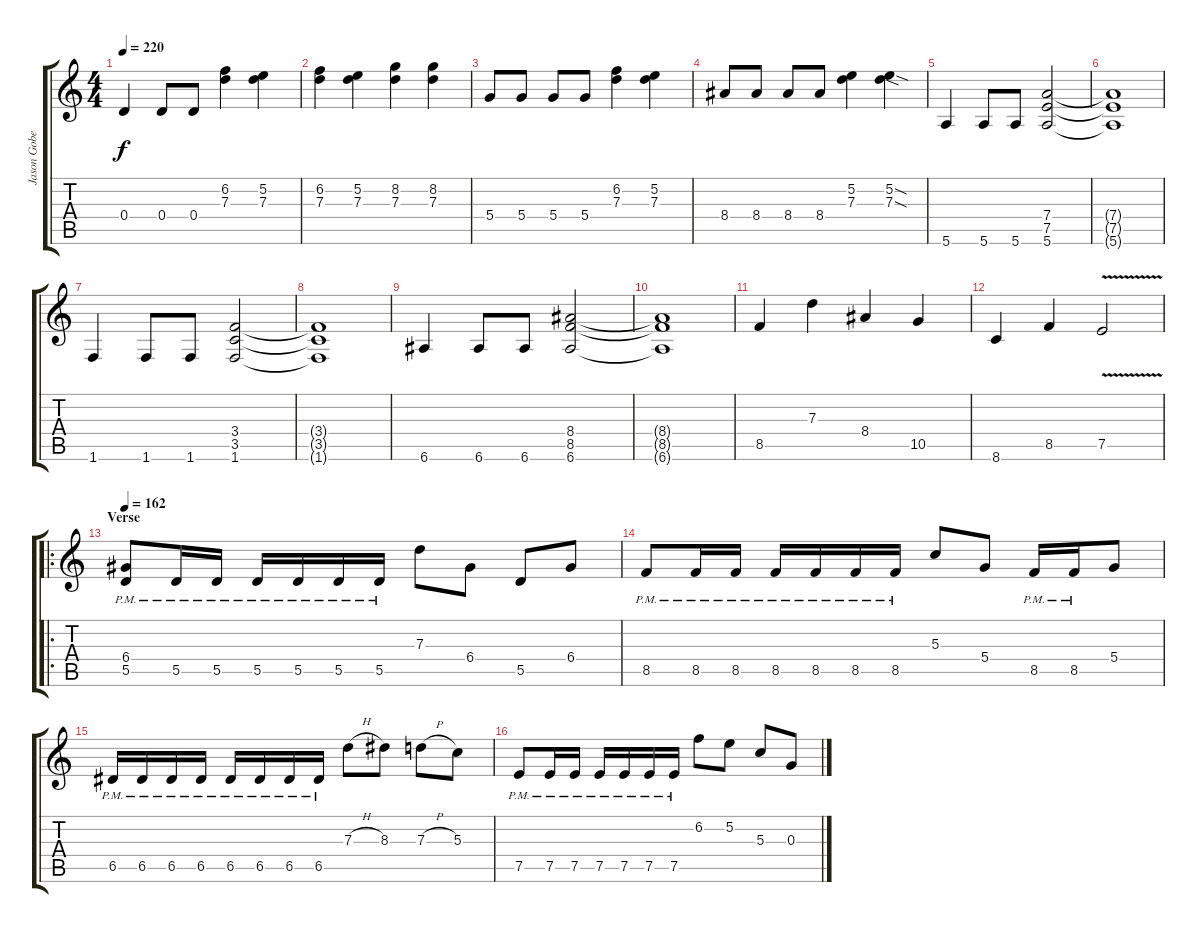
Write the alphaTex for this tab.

\track ("Jason Gobel" "Jason Gobe") {instrument distortionguitar}
\staff {score tabs}
\tuning (E4 B3 G3 D3 A2 E2) {hide}
\ts (4 4)
\tempo 220
\clef g2
\ks c
0.4.4{dy f} 0.4.8 0.4.8 (6.2 7.3).4 (5.2 7.3).4 |
(6.2 7.3).4 (5.2 7.3).4 (8.2 7.3).4 (8.2 7.3).4 |
5.4.8 5.4.8 5.4.8 5.4.8 (6.2 7.3).4 (5.2 7.3).4 |
8.4.8 8.4.8 8.4.8 8.4.8 (5.2 7.3).4 (5.2{sod} 7.3{sod}).4 |
5.6.4 5.6.8 5.6.8 (7.4 7.5 5.6).2 |
(7.4{t} 7.5{t} 5.6{t}).1 |
1.6.4 1.6.8 1.6.8 (3.4 3.5 1.6).2 |
(3.4{t} 3.5{t} 1.6{t}).1 |
6.6.4 6.6.8 6.6.8 (8.4 8.5 6.6).2 |
(8.4{t} 8.5{t} 6.6{t}).1 |
8.5.4 7.3.4 8.4.4 10.5.4 |
8.6.4 8.5.4 7.5{v}.2 |
\ro
\section ("" "Verse")
\tempo 162
(6.4 5.5{pm}).8 5.5{pm}.16 5.5{pm}.16 5.5{pm}.16 5.5{pm}.16 5.5{pm}.16 5.5{pm}.16 7.3.8 6.4.8 5.5.8 6.4.8 |
8.5{pm}.8 8.5{pm}.16 8.5{pm}.16 8.5{pm}.16 8.5{pm}.16 8.5{pm}.16 8.5{pm}.16 5.3.8 5.4.8 8.5{pm}.16 8.5{pm}.16 5.4.8 |
6.5{pm}.16 6.5{pm}.16 6.5{pm}.16 6.5{pm}.16 6.5{pm}.16 6.5{pm}.16 6.5{pm}.16 6.5{pm}.16 7.3{h}.8 8.3.8 7.3{h}.8 5.3.8 |
7.5{pm}.8 7.5{pm}.16 7.5{pm}.16 7.5{pm}.16 7.5{pm}.16 7.5{pm}.16 7.5{pm}.16 6.2.8 5.2.8 5.3.8 0.3.8
